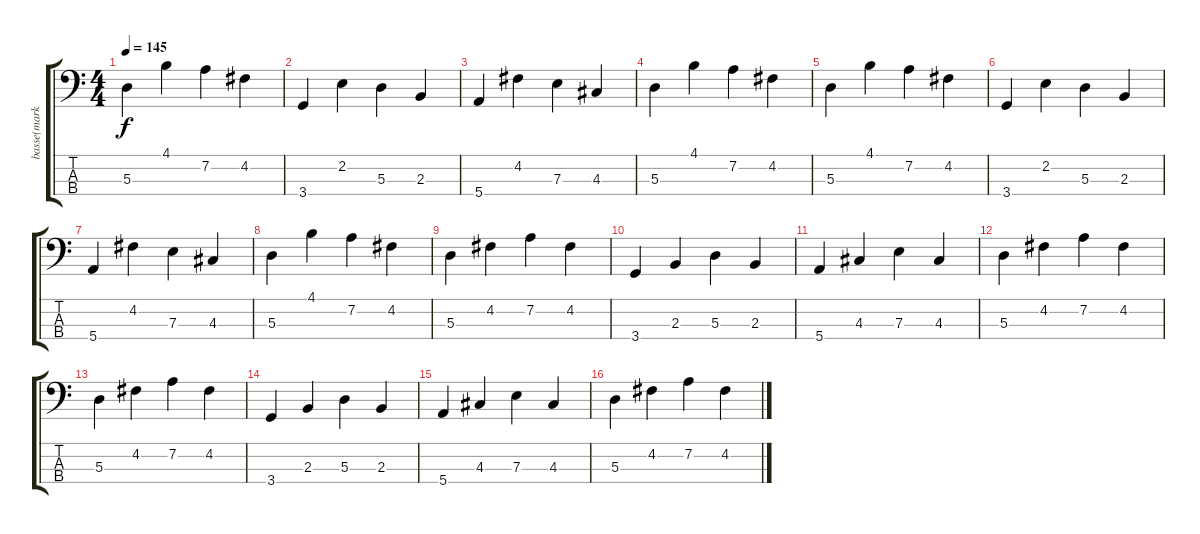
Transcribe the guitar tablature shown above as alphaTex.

\track ("basse(mark)" "basse(mark") {instrument electricbasspick}
\staff {score tabs}
\tuning (G2 D2 A1 E1) {hide}
\ts (4 4)
\tempo 145
\clef f4
\ks c
5.3.4{dy f} 4.1.4 7.2.4 4.2.4 |
3.4.4 2.2.4 5.3.4 2.3.4 |
5.4.4 4.2.4 7.3.4 4.3.4 |
5.3.4 4.1.4 7.2.4 4.2.4 |
5.3.4 4.1.4 7.2.4 4.2.4 |
3.4.4 2.2.4 5.3.4 2.3.4 |
5.4.4 4.2.4 7.3.4 4.3.4 |
5.3.4 4.1.4 7.2.4 4.2.4 |
5.3.4 4.2.4 7.2.4 4.2.4 |
3.4.4 2.3.4 5.3.4 2.3.4 |
5.4.4 4.3.4 7.3.4 4.3.4 |
5.3.4 4.2.4 7.2.4 4.2.4 |
5.3.4 4.2.4 7.2.4 4.2.4 |
3.4.4 2.3.4 5.3.4 2.3.4 |
5.4.4 4.3.4 7.3.4 4.3.4 |
5.3.4 4.2.4 7.2.4 4.2.4
